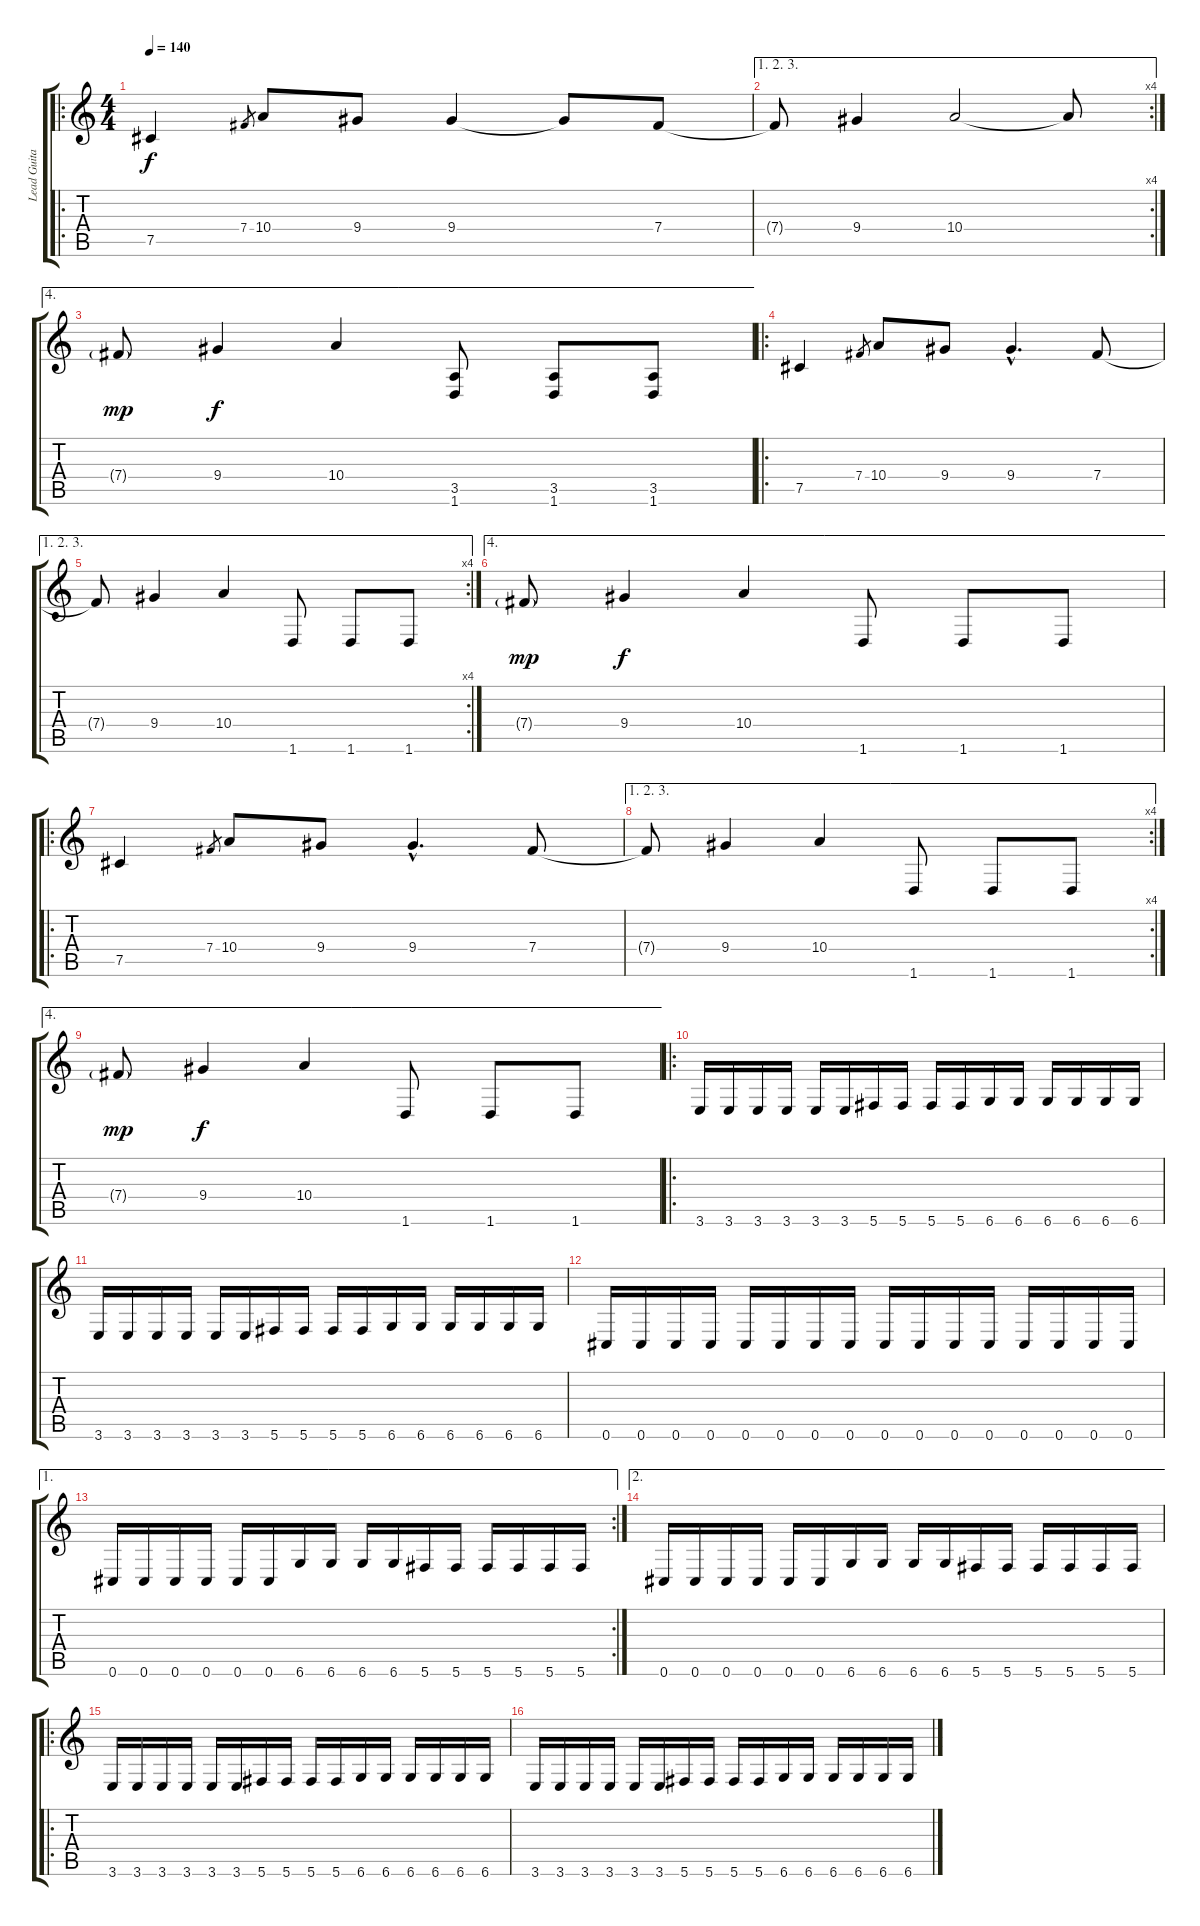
\track ("Lead Guitar" "Lead Guita") {instrument overdrivenguitar}
\staff {score tabs}
\tuning (Db4 Ab3 E3 B2 Gb2 Db2) {hide}
\ro
\ts (4 4)
\tempo 140
\clef g2
\ks c
7.5.4{dy f instrument overdrivenguitar} 7.4.8{gr} 10.4.8 9.4.8 9.4.4 9.4{t}.8 7.4.8 |
\ae (1 2 3)
\rc 4
7.4{t}.8 9.4.4 10.4.2 10.4{t}.8 |
\ae 4
7.4{g}.8{dy mp} 9.4.4{dy f} 10.4.4 (3.5 1.6).8 (3.5 1.6).8 (3.5 1.6).8 |
\ro
7.5.4 7.4.8{gr} 10.4.8 9.4.8 9.4{hac}.4{d} 7.4.8 |
\ae (1 2 3)
\rc 4
7.4{t}.8 9.4.4 10.4.4 1.6.8 1.6.8 1.6.8 |
\ae 4
7.4{g}.8{dy mp} 9.4.4{dy f} 10.4.4 1.6.8 1.6.8 1.6.8 |
\ro
7.5.4 7.4.8{gr} 10.4.8 9.4.8 9.4{hac}.4{d} 7.4.8 |
\ae (1 2 3)
\rc 4
7.4{t}.8 9.4.4 10.4.4 1.6.8 1.6.8 1.6.8 |
\ae 4
7.4{g}.8{dy mp} 9.4.4{dy f} 10.4.4 1.6.8 1.6.8 1.6.8 |
\ro
3.6.16 3.6.16 3.6.16 3.6.16 3.6.16 3.6.16 5.6.16 5.6.16 5.6.16 5.6.16 6.6.16 6.6.16 6.6.16 6.6.16 6.6.16 6.6.16 |
3.6.16 3.6.16 3.6.16 3.6.16 3.6.16 3.6.16 5.6.16 5.6.16 5.6.16 5.6.16 6.6.16 6.6.16 6.6.16 6.6.16 6.6.16 6.6.16 |
0.6.16 0.6.16 0.6.16 0.6.16 0.6.16 0.6.16 0.6.16 0.6.16 0.6.16 0.6.16 0.6.16 0.6.16 0.6.16 0.6.16 0.6.16 0.6.16 |
\ae 1
\rc 2
0.6.16 0.6.16 0.6.16 0.6.16 0.6.16 0.6.16 6.6.16 6.6.16 6.6.16 6.6.16 5.6.16 5.6.16 5.6.16 5.6.16 5.6.16 5.6.16 |
\ae 2
0.6.16 0.6.16 0.6.16 0.6.16 0.6.16 0.6.16 6.6.16 6.6.16 6.6.16 6.6.16 5.6.16 5.6.16 5.6.16 5.6.16 5.6.16 5.6.16 |
\ro
3.6.16 3.6.16 3.6.16 3.6.16 3.6.16 3.6.16 5.6.16 5.6.16 5.6.16 5.6.16 6.6.16 6.6.16 6.6.16 6.6.16 6.6.16 6.6.16 |
3.6.16 3.6.16 3.6.16 3.6.16 3.6.16 3.6.16 5.6.16 5.6.16 5.6.16 5.6.16 6.6.16 6.6.16 6.6.16 6.6.16 6.6.16 6.6.16
